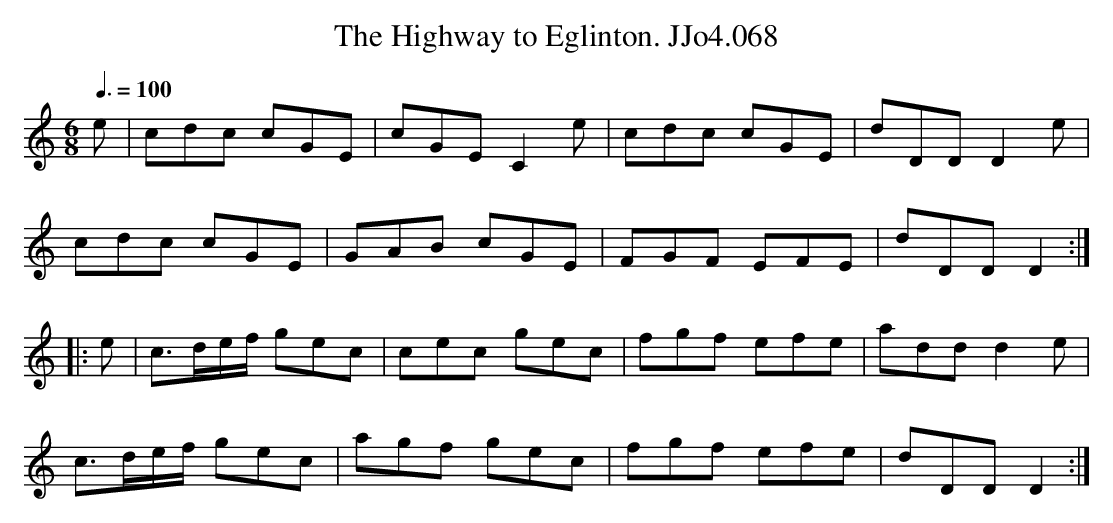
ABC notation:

X:1
T:Highway to Eglinton. JJo4.068, The
M:6/8
L:1/8
Q:3/8=100
K:C
e|cdc cGE|cGEC2e|cdc cGE|dDDD2e|
cdc cGE|GAB cGE|FGF EFE|dDDD2:|
|:e|c>de/f/ gec|cec gec|fgf efe|addd2e|
c>de/f/ gec|agf gec|fgf efe|dDDD2:|
